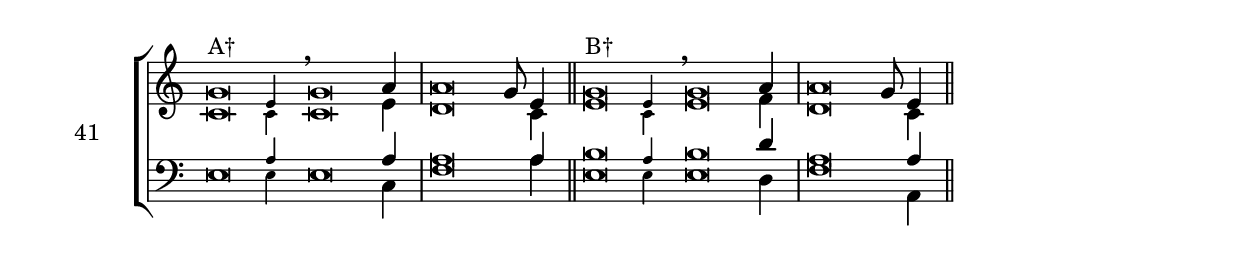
\version "2.18.2"
\version "2.18.2"

divisioMinima = {
    \bar ""
    \once \override BreathingSign.stencil = #ly:breathing-sign::divisio-minima
    \once \override BreathingSign.Y-offset = #0
    \breathe
}

dm = {
    \bar ""
    \once \override BreathingSign.stencil = #ly:breathing-sign::divisio-maior
    \once \override BreathingSign.Y-offset = #0
    \breathe
}
divisioMaxima = {
    \bar ""
    \once \override BreathingSign.stencil = #ly:breathing-sign::divisio-maxima
    \once \override BreathingSign.Y-offset = #0
    \breathe
}

fi = { \bar "||" }
ll = { \once \override LyricText.self-alignment-X = #LEFT }
sm = { \set melismaBusyProperties = #'() }
usm = { \unset melismaBusyProperties }

global = {
    \key a \minor
    \cadenzaOn
    \set tieWaitForNote = ##t
    \autoBeamOff
    %\hide Staff.Stem
}

sopranoOneFlex = { \afterGrace g'\breve^"A†" e'4 \breathe g'\breve a'4 \bar "|" a'\breve g'8 e'4 \bar "||" }
sopranoOne = { g'\breve^"A" a'4 \bar "|" a'\breve g'8 e'4 \bar "||" }
sopranoTwoFlex = { \afterGrace g'\breve^"B†" e'4 \breathe g'\breve a'4 \bar "|" a'\breve g'8 e'4 \bar "||" }
sopranoTwo = { g'\breve^"B" a'4 \bar "|" a'\breve g'8 e'4 \bar "||"  }

altoOneFlex = { \afterGrace c'\breve c'4 c'\breve e'4 d'\breve s8 c'4 }
altoOne = { c'\breve e'4 d'\breve s8 c'4  }
altoTwoFlex = { \afterGrace e'\breve c'4 e'\breve f'4 d'\breve s8 c'4  }
altoTwo = { e'\breve f'4 d'\breve s8 c'4  }

tenorOneFlex = { \afterGrace e\breve a4 e\breve a4 \bar "|" a\breve s8 a4 \bar "||" }
tenorOne = { e\breve a4 \bar "|" a\breve s8 a4 \bar "||"  }
tenorTwoFlex = { \afterGrace b\breve a4 b\breve d'4 \bar "|" a\breve s8 a4 \bar "||" }
tenorTwo = { b\breve d'4 \bar "|" a\breve s8 a4 \bar "||" }

bassOneFlex = { \afterGrace s\breve e4 s\breve c4 f\breve s8 a4 }
bassOne = { s\breve c4 f\breve s8 a4  }
bassTwoFlex = { \afterGrace e\breve e4 e\breve d4 f\breve s8 a,4 }
bassTwo = { e\breve d4 f\breve s8 a,4 }




sopMusic = {
    \global
    \voiceOne
    \sopranoOneFlex
    \sopranoTwoFlex
}
altoMusic = {
    \global
    \voiceTwo
    \altoOneFlex
    \altoTwoFlex
}
tenorMusic = {
    \global
    \voiceOne
    \tenorOneFlex
    \tenorTwoFlex
}
bassMusic = {
    \global
    \voiceTwo
    \bassOneFlex
    \bassTwoFlex
}

\score {

    \header {
        %piece = \markup { \fontsize #2 \bold "LBI_3a" }
    }
    <<
        \transpose e e {



            \new ChoirStaff \with { instrumentName = #"41" } % LBI_3e
            <<
                \new Staff ="up"
                <<
                    \clef treble
                    \accidentalStyle forget
                    \new Voice = "Soprano" \sopMusic
                    \new Voice = "Alto" \altoMusic
                >>
                \new Staff ="down"
                <<
                    \clef bass
                    \accidentalStyle forget
                    \new Voice = "Tenor" \tenorMusic
                    \new Voice = "Bass" \bassMusic
                >>
            >>
        }
    >>

    \layout 
    { 
        ragged-last = ##t
        \context 
        { 
            \Staff 
            \remove Time_signature_engraver 
        } 

    } 

}
